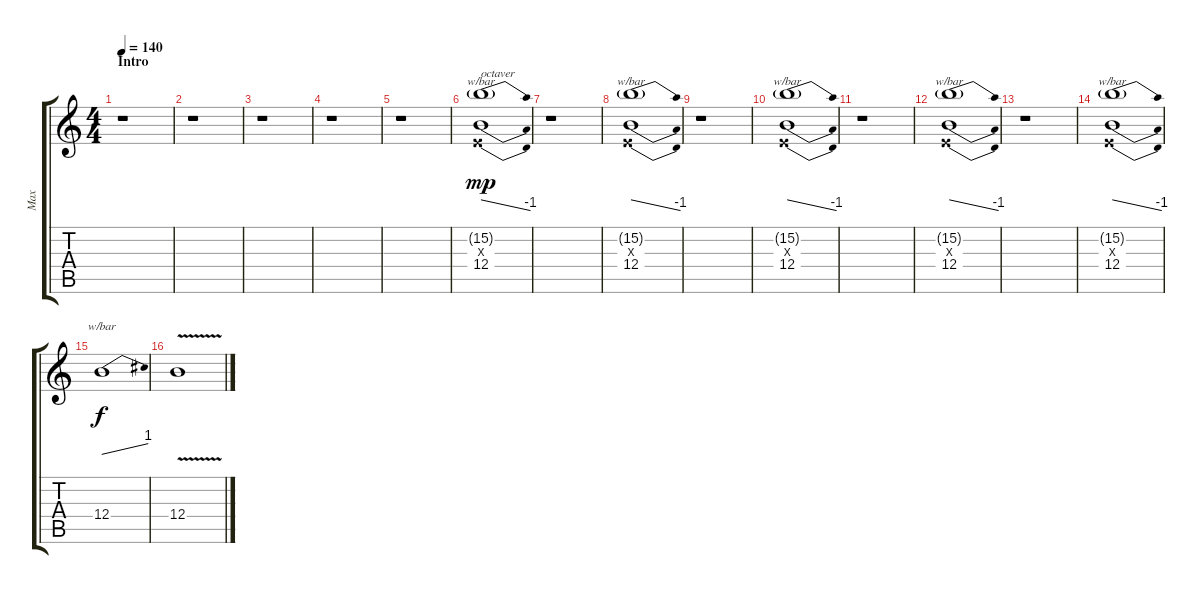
\track ("Max" "Max") {instrument distortionguitar}
\staff {score tabs}
\tuning (Db4 Ab3 E3 B2 Gb2 B1) {hide}
\ts (4 4)
\section ("" "Intro")
\tempo 140
\clef g2
\ks c
r.1{dy mp instrument distortionguitar} |
r.1 |
r.1 |
r.1 |
r.1 |
(15.2{g} 0.3{x} 12.4).1{tbe (dive default 0 0 60 -4) txt "octaver" volume 12} |
r.1 |
(15.2{g} 0.3{x} 12.4).1{tbe (dive default 0 0 60 -4)} |
r.1 |
(15.2{g} 0.3{x} 12.4).1{tbe (dive default 0 0 60 -4)} |
r.1 |
(15.2{g} 0.3{x} 12.4).1{tbe (dive default 0 0 60 -4)} |
r.1 |
(15.2{g} 0.3{x} 12.4).1{tbe (dive default 0 0 60 -4)} |
12.4.1{tbe (dive default 0 0 60 4) dy f} |
12.4{v}.1
